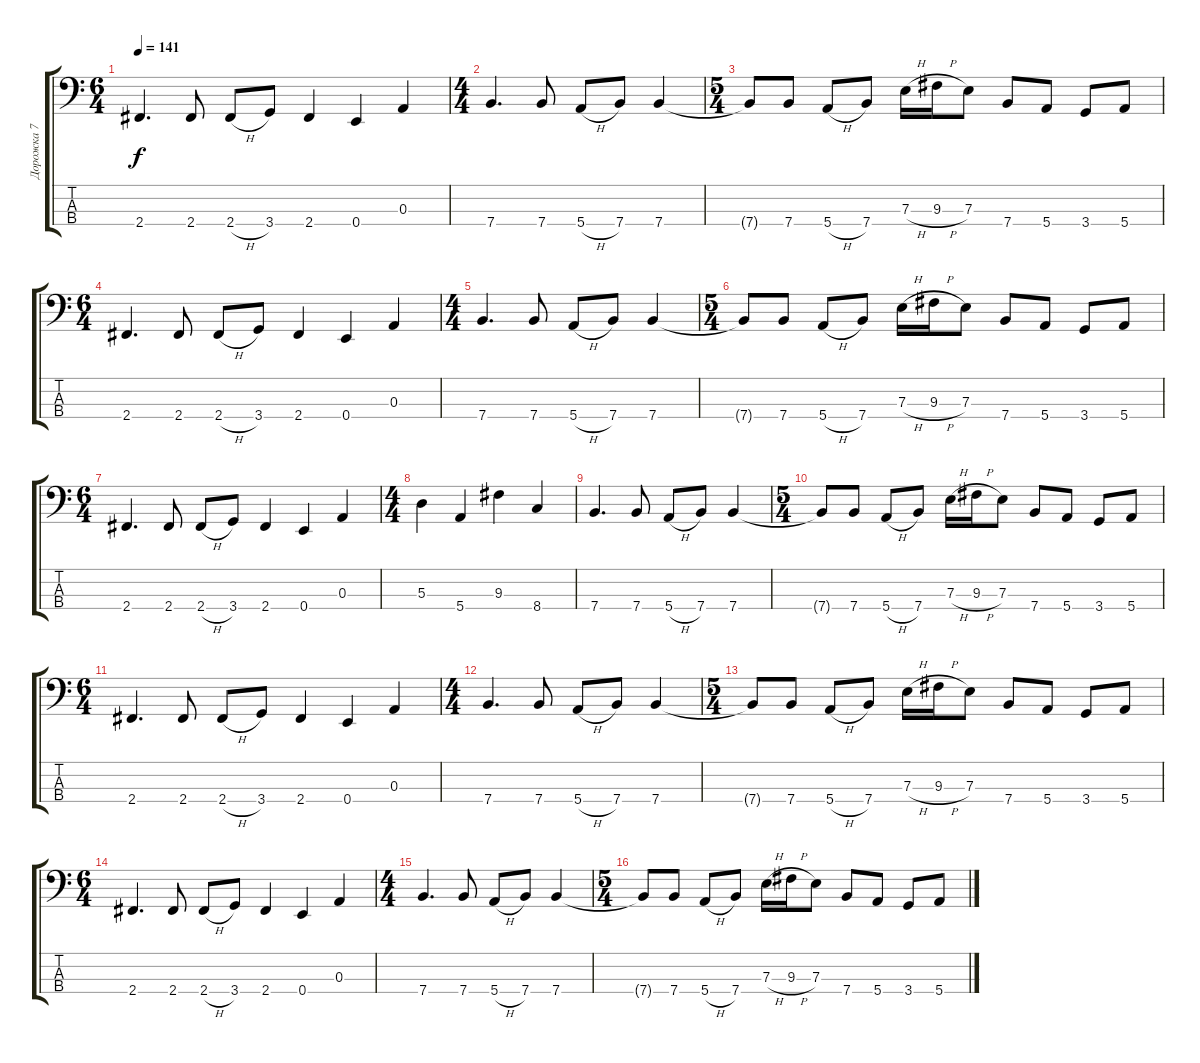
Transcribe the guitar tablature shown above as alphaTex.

\track ("Дорожка 7" "Дорожка 7") {instrument electricbassfinger}
\staff {score tabs}
\tuning (G2 D2 A1 E1) {hide}
\ts (6 4)
\tempo 141
\clef f4
\ks c
2.4.4{d dy f} 2.4.8 2.4{h}.8 3.4.8 2.4.4 0.4.4 0.3.4 |
\ts (4 4)
7.4.4{d} 7.4.8 5.4{h}.8 7.4.8 7.4.4 |
\ts (5 4)
7.4{t}.8 7.4.8 5.4{h}.8 7.4.8 7.3{h}.16 9.3{h}.16 7.3.8 7.4.8 5.4.8 3.4.8 5.4.8 |
\ts (6 4)
2.4.4{d} 2.4.8 2.4{h}.8 3.4.8 2.4.4 0.4.4 0.3.4 |
\ts (4 4)
7.4.4{d} 7.4.8 5.4{h}.8 7.4.8 7.4.4 |
\ts (5 4)
7.4{t}.8 7.4.8 5.4{h}.8 7.4.8 7.3{h}.16 9.3{h}.16 7.3.8 7.4.8 5.4.8 3.4.8 5.4.8 |
\ts (6 4)
2.4.4{d} 2.4.8 2.4{h}.8 3.4.8 2.4.4 0.4.4 0.3.4 |
\ts (4 4)
5.3.4 5.4.4 9.3.4 8.4.4 |
7.4.4{d} 7.4.8 5.4{h}.8 7.4.8 7.4.4 |
\ts (5 4)
7.4{t}.8 7.4.8 5.4{h}.8 7.4.8 7.3{h}.16 9.3{h}.16 7.3.8 7.4.8 5.4.8 3.4.8 5.4.8 |
\ts (6 4)
2.4.4{d} 2.4.8 2.4{h}.8 3.4.8 2.4.4 0.4.4 0.3.4 |
\ts (4 4)
7.4.4{d} 7.4.8 5.4{h}.8 7.4.8 7.4.4 |
\ts (5 4)
7.4{t}.8 7.4.8 5.4{h}.8 7.4.8 7.3{h}.16 9.3{h}.16 7.3.8 7.4.8 5.4.8 3.4.8 5.4.8 |
\ts (6 4)
2.4.4{d} 2.4.8 2.4{h}.8 3.4.8 2.4.4 0.4.4 0.3.4 |
\ts (4 4)
7.4.4{d} 7.4.8 5.4{h}.8 7.4.8 7.4.4 |
\ts (5 4)
7.4{t}.8 7.4.8 5.4{h}.8 7.4.8 7.3{h}.16 9.3{h}.16 7.3.8 7.4.8 5.4.8 3.4.8 5.4.8
